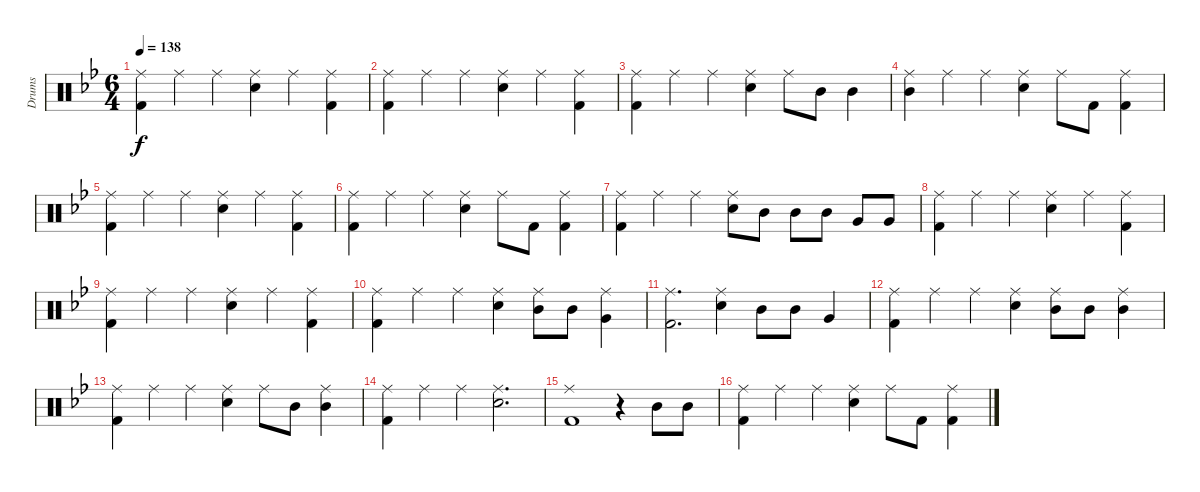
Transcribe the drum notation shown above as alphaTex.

\track ("Drums" "Drums") {instrument percussion}
\staff {score}
\articulation defaults
\ts (6 4)
\tempo 138
\clef neutral
\ks gminor
("Ride (middle)" "Kick (hit) 2").4{dy f} "Ride (middle)".4 "Ride (middle)".4 ("Ride (middle)" "Snare (hit) 2").4 "Ride (middle)".4 ("Ride (middle)" "Kick (hit) 2").4 |
("Ride (middle)" "Kick (hit) 2").4 "Ride (middle)".4 "Ride (middle)".4 ("Ride (middle)" "Snare (hit) 2").4 "Ride (middle)".4 ("Ride (middle)" "Kick (hit) 2").4 |
("Ride (middle)" "Kick (hit) 2").4 "Ride (middle)".4 "Ride (middle)".4 ("Ride (middle)" "Snare (hit) 2").4 "Ride (middle)".8 "Mid Tom (hit)".8 "Mid Tom (hit)".4 |
("Ride (middle)" "Mid Tom (hit)").4 "Ride (middle)".4 "Ride (middle)".4 ("Ride (middle)" "Snare (hit) 2").4 "Ride (middle)".8 "Kick (hit) 2".8 ("Ride (middle)" "Kick (hit) 2").4 |
("Ride (middle)" "Kick (hit) 2").4 "Ride (middle)".4 "Ride (middle)".4 ("Ride (middle)" "Snare (hit) 2").4 "Ride (middle)".4 ("Ride (middle)" "Kick (hit) 2").4 |
("Ride (middle)" "Kick (hit) 2").4 "Ride (middle)".4 "Ride (middle)".4 ("Ride (middle)" "Snare (hit) 2").4 "Ride (middle)".8 "Kick (hit) 2".8 ("Ride (middle)" "Kick (hit) 2").4 |
("Ride (middle)" "Kick (hit) 2").4 "Ride (middle)".4 "Ride (middle)".4 ("Ride (middle)" "Snare (hit) 2").8 "Mid Tom (hit)".8 "Mid Tom (hit)".8 "Mid Tom (hit)".8 "Very Low Tom (hit)".8 "Very Low Tom (hit)".8 |
("Ride (middle)" "Kick (hit) 2").4 "Ride (middle)".4 "Ride (middle)".4 ("Ride (middle)" "Snare (hit) 2").4 "Ride (middle)".4 ("Ride (middle)" "Kick (hit) 2").4 |
("Ride (middle)" "Kick (hit) 2").4 "Ride (middle)".4 "Ride (middle)".4 ("Ride (middle)" "Snare (hit) 2").4 "Ride (middle)".4 ("Ride (middle)" "Kick (hit) 2").4 |
("Ride (middle)" "Kick (hit) 2").4 "Ride (middle)".4 "Ride (middle)".4 ("Ride (middle)" "Snare (hit) 2").4 ("Ride (middle)" "Mid Tom (hit)").8 "Mid Tom (hit)".8 ("Ride (middle)" "Very Low Tom (hit)").4 |
("Ride (middle)" "Kick (hit) 2").2{d} ("Ride (middle)" "Snare (hit) 2").4 "Mid Tom (hit)".8 "Mid Tom (hit)".8 "Very Low Tom (hit)".4 |
("Ride (middle)" "Kick (hit) 2").4 "Ride (middle)".4 "Ride (middle)".4 ("Ride (middle)" "Snare (hit) 2").4 ("Ride (middle)" "Mid Tom (hit)").8 "Mid Tom (hit)".8 ("Ride (middle)" "Mid Tom (hit)").4 |
("Ride (middle)" "Kick (hit) 2").4 "Ride (middle)".4 "Ride (middle)".4 ("Ride (middle)" "Snare (hit) 2").4 "Ride (middle)".8 "Mid Tom (hit)".8 ("Ride (middle)" "Mid Tom (hit)").4 |
("Ride (middle)" "Kick (hit) 2").4 "Ride (middle)".4 "Ride (middle)".4 ("Ride (middle)" "Snare (hit) 2").2{d} |
("Ride (middle)" "Kick (hit) 2").1 r.4 "Mid Tom (hit)".8 "Mid Tom (hit)".8 |
("Ride (middle)" "Kick (hit) 2").4 "Ride (middle)".4 "Ride (middle)".4 ("Ride (middle)" "Snare (hit) 2").4 "Ride (middle)".8 "Kick (hit) 2".8 ("Ride (middle)" "Kick (hit) 2").4
